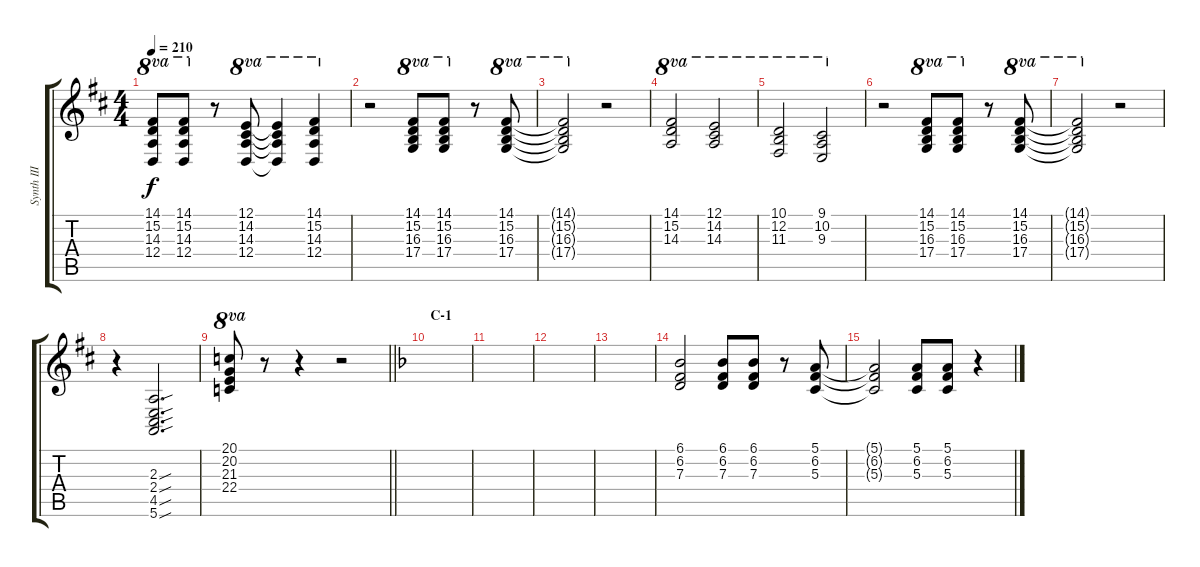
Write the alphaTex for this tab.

\track ("Synth III (Kotobuki Tsumugi)" "Synth III ") {instrument synthbrass1}
\staff {score tabs}
\tuning (E4 B3 G3 D3 A2 E2) {hide}
\ts (4 4)
\tempo 210
\clef g2
\ks d
(14.1 15.2 14.3 12.4).8{ot 8va dy f} (14.1 15.2 14.3 12.4).8{ot 8va} r.8 (12.1 14.2 14.3 12.4).8{ot 8va} (12.1{t} 14.2{t} 14.3{t} 12.4{t}).4{ot 8va} (14.1 15.2 14.3 12.4).4{ot 8va} |
r.2 (14.1 15.2 16.3 17.4).8{ot 8va} (14.1 15.2 16.3 17.4).8{ot 8va} r.8 (14.1 15.2 16.3 17.4).8{ot 8va} |
(14.1{t} 15.2{t} 16.3{t} 17.4{t}).2{ot 8va} r.2 |
(14.1 15.2 14.3).2{ot 8va} (12.1 14.2 14.3).2{ot 8va} |
(10.1 12.2 11.3).2{ot 8va} (9.1 10.2 9.3).2{ot 8va} |
r.2 (14.1 15.2 16.3 17.4).8{ot 8va} (14.1 15.2 16.3 17.4).8{ot 8va} r.8 (14.1 15.2 16.3 17.4).8{ot 8va} |
(14.1{t} 15.2{t} 16.3{t} 17.4{t}).2{ot 8va} r.2 |
r.4 (2.3{sou} 2.4{sou} 4.5{sou} 5.6{sou}).2{d} |
\barLineRight lightlight
(20.1 20.2 21.3 22.4).8{ot 8va} r.8 r.4 r.2 |
\section ("" "C-1")
\ks f
|
|
|
|
(6.1 6.2 7.3).2 (6.1 6.2 7.3).8 (6.1 6.2 7.3).8 r.8 (5.1 6.2 5.3).8 |
(5.1{t} 6.2{t} 5.3{t}).2 (5.1 6.2 5.3).8 (5.1 6.2 5.3).8 r.4
